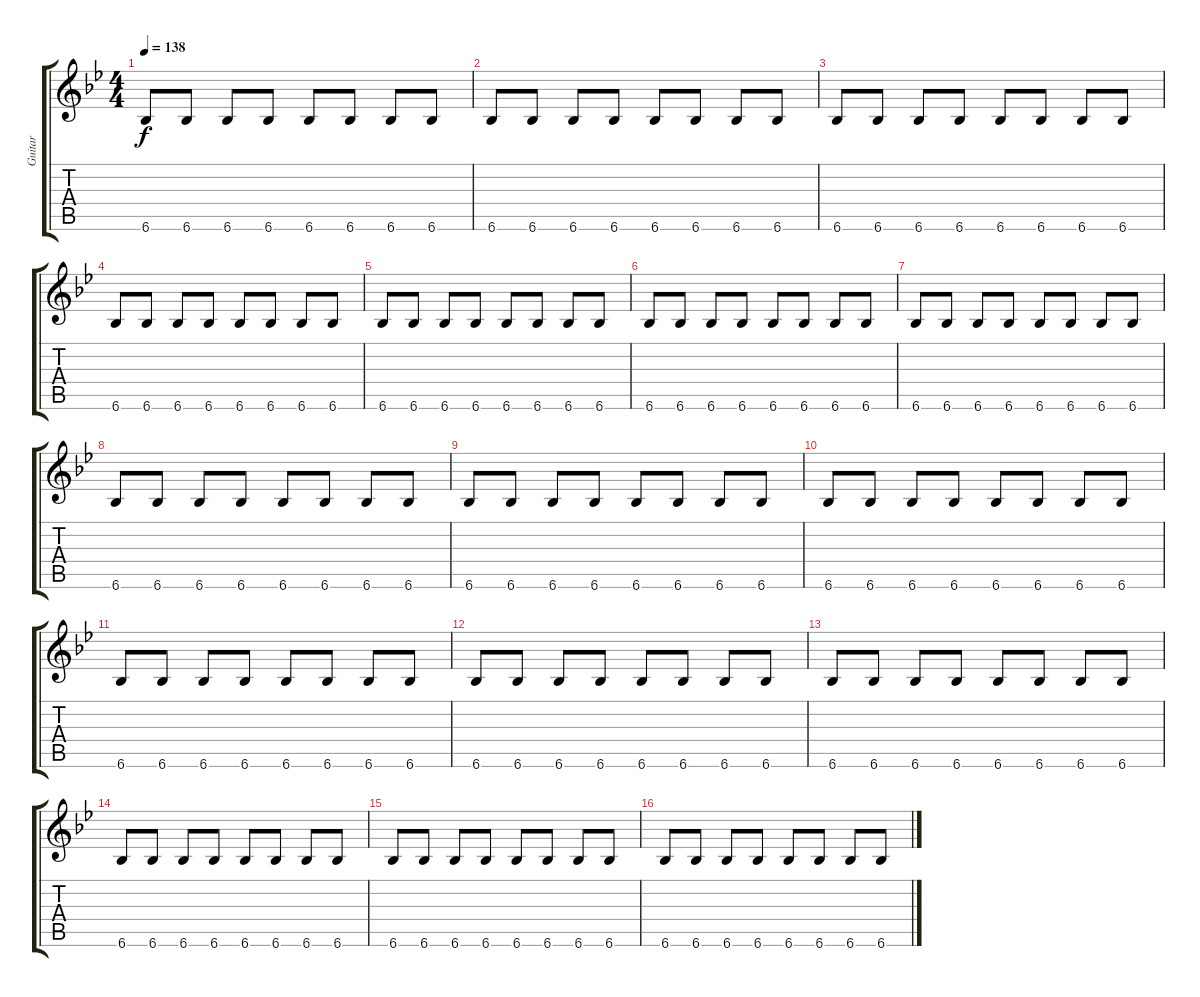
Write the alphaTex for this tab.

\track ("Guitar" "Guitar") {instrument electricguitarmuted}
\staff {score tabs}
\tuning (E4 B3 G3 D3 A2 E2) {hide}
\ts (4 4)
\tempo 138
\clef g2
\ks bb
6.6.8{dy f} 6.6.8 6.6.8 6.6.8 6.6.8 6.6.8 6.6.8 6.6.8 |
6.6.8 6.6.8 6.6.8 6.6.8 6.6.8 6.6.8 6.6.8 6.6.8 |
6.6.8 6.6.8 6.6.8 6.6.8 6.6.8 6.6.8 6.6.8 6.6.8 |
6.6.8 6.6.8 6.6.8 6.6.8 6.6.8 6.6.8 6.6.8 6.6.8 |
6.6.8 6.6.8 6.6.8 6.6.8 6.6.8 6.6.8 6.6.8 6.6.8 |
6.6.8 6.6.8 6.6.8 6.6.8 6.6.8 6.6.8 6.6.8 6.6.8 |
6.6.8 6.6.8 6.6.8 6.6.8 6.6.8 6.6.8 6.6.8 6.6.8 |
6.6.8 6.6.8 6.6.8 6.6.8 6.6.8 6.6.8 6.6.8 6.6.8 |
6.6.8 6.6.8 6.6.8 6.6.8 6.6.8 6.6.8 6.6.8 6.6.8 |
6.6.8 6.6.8 6.6.8 6.6.8 6.6.8 6.6.8 6.6.8 6.6.8 |
6.6.8 6.6.8 6.6.8 6.6.8 6.6.8 6.6.8 6.6.8 6.6.8 |
6.6.8 6.6.8 6.6.8 6.6.8 6.6.8 6.6.8 6.6.8 6.6.8 |
6.6.8 6.6.8 6.6.8 6.6.8 6.6.8 6.6.8 6.6.8 6.6.8 |
6.6.8 6.6.8 6.6.8 6.6.8 6.6.8 6.6.8 6.6.8 6.6.8 |
6.6.8 6.6.8 6.6.8 6.6.8 6.6.8 6.6.8 6.6.8 6.6.8 |
6.6.8 6.6.8 6.6.8 6.6.8 6.6.8 6.6.8 6.6.8 6.6.8
